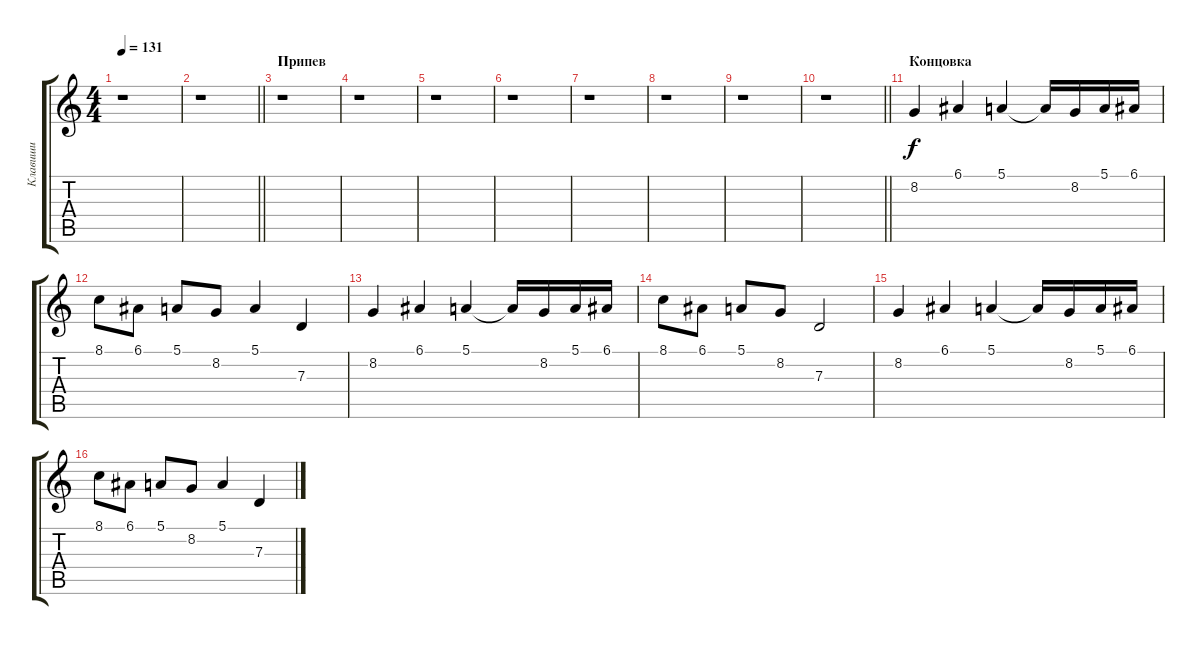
\track ("Клавиши" "Клавиши") {instrument churchorgan}
\staff {score tabs}
\tuning (E4 B3 G3 D3 A2 E2) {hide}
\ts (4 4)
\tempo 131
\clef g2
\ks c
r.1{dy f} |
\barLineRight lightlight
r.1 |
\section ("" "Припев")
r.1 |
r.1 |
r.1 |
r.1 |
r.1 |
r.1 |
r.1 |
\barLineRight lightlight
r.1 |
\section ("" "Концовка")
8.2.4 6.1.4 5.1.4 5.1{t}.16 8.2.16 5.1.16 6.1.16 |
8.1.8 6.1.8 5.1.8 8.2.8 5.1.4 7.3.4 |
8.2.4 6.1.4 5.1.4 5.1{t}.16 8.2.16 5.1.16 6.1.16 |
8.1.8 6.1.8 5.1.8 8.2.8 7.3.2 |
8.2.4 6.1.4 5.1.4 5.1{t}.16 8.2.16 5.1.16 6.1.16 |
8.1.8 6.1.8 5.1.8 8.2.8 5.1.4 7.3.4
